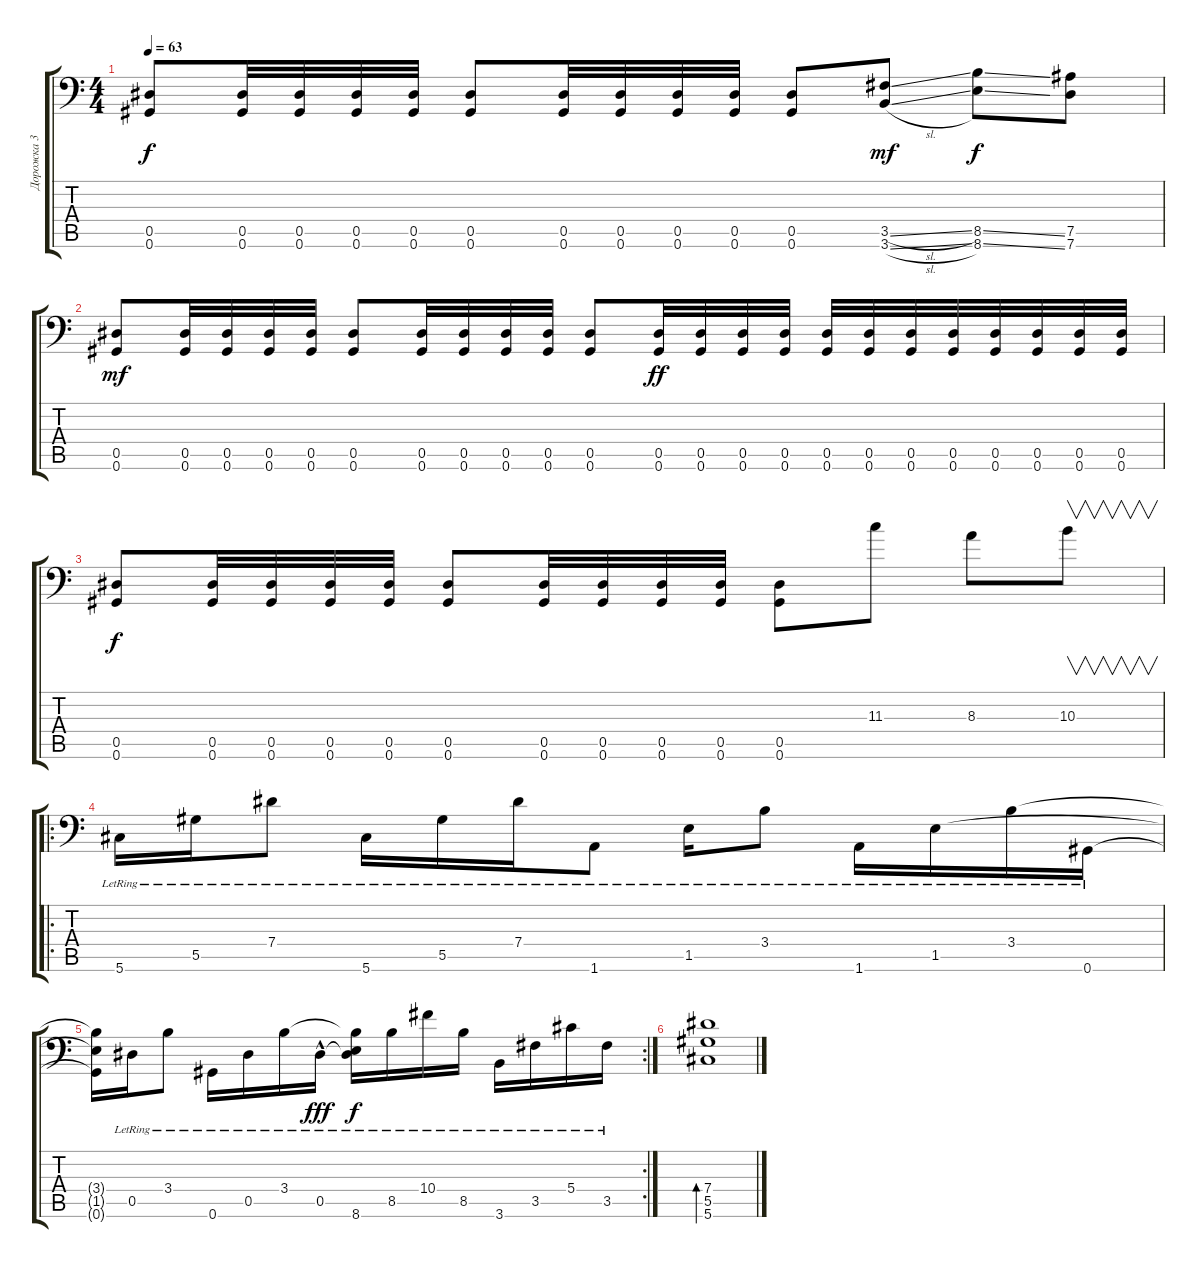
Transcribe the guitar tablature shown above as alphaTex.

\track ("Дорожка 3" "Дорожка 3") {instrument distortionguitar}
\staff {score tabs}
\tuning (Bb3 F3 Db3 Ab2 Eb2 Ab1) {hide}
\ts (4 4)
\tempo 63
\clef f4
\ks c
(0.5 0.6).8{dy f} (0.5 0.6).32 (0.5 0.6).32 (0.5 0.6).32 (0.5 0.6).32 (0.5 0.6).8 (0.5 0.6).32 (0.5 0.6).32 (0.5 0.6).32 (0.5 0.6).32 (0.5 0.6).8 (3.5{sl} 3.6{sl}).8{dy mf} (8.5{ss} 8.6{ss}).8{dy f} (7.5 7.6).8 |
(0.5 0.6).8{dy mf} (0.5 0.6).32 (0.5 0.6).32 (0.5 0.6).32 (0.5 0.6).32 (0.5 0.6).8 (0.5 0.6).32 (0.5 0.6).32 (0.5 0.6).32 (0.5 0.6).32 (0.5 0.6).8 (0.5 0.6).32{dy ff} (0.5 0.6).32 (0.5 0.6).32 (0.5 0.6).32 (0.5 0.6).32 (0.5 0.6).32 (0.5 0.6).32 (0.5 0.6).32 (0.5 0.6).32 (0.5 0.6).32 (0.5 0.6).32 (0.5 0.6).32 |
(0.5 0.6).8{dy f} (0.5 0.6).32 (0.5 0.6).32 (0.5 0.6).32 (0.5 0.6).32 (0.5 0.6).8 (0.5 0.6).32 (0.5 0.6).32 (0.5 0.6).32 (0.5 0.6).32 (0.5 0.6).8 11.3.8 8.3.8 10.3.8{v} |
\ro
5.6{lr}.16 5.5{lr}.16 7.4{lr}.8 5.6{lr}.16 5.5{lr}.16 7.4{lr}.16 1.6{lr}.8 1.5{lr}.16 3.4{lr}.8 1.6{lr}.16 1.5{lr}.16 3.4{lr}.16 0.6{lr}.16 |
\rc 2
(3.4{t} 1.5{t} 0.6{t}).16 0.5{lr}.16 3.4{lr}.8 0.6{lr}.16 0.5{lr}.16 3.4{lr}.16 0.5{hac lr}.16{dy fff} (3.4{t} 0.5{t} 8.6{lr}).16{dy f} 8.5{lr}.16 10.4{lr}.16 8.5{lr}.16 3.6{lr}.16 3.5{lr}.16 5.4{lr}.16 3.5{lr}.16 |
(7.4 5.5 5.6).1{bd 240}
